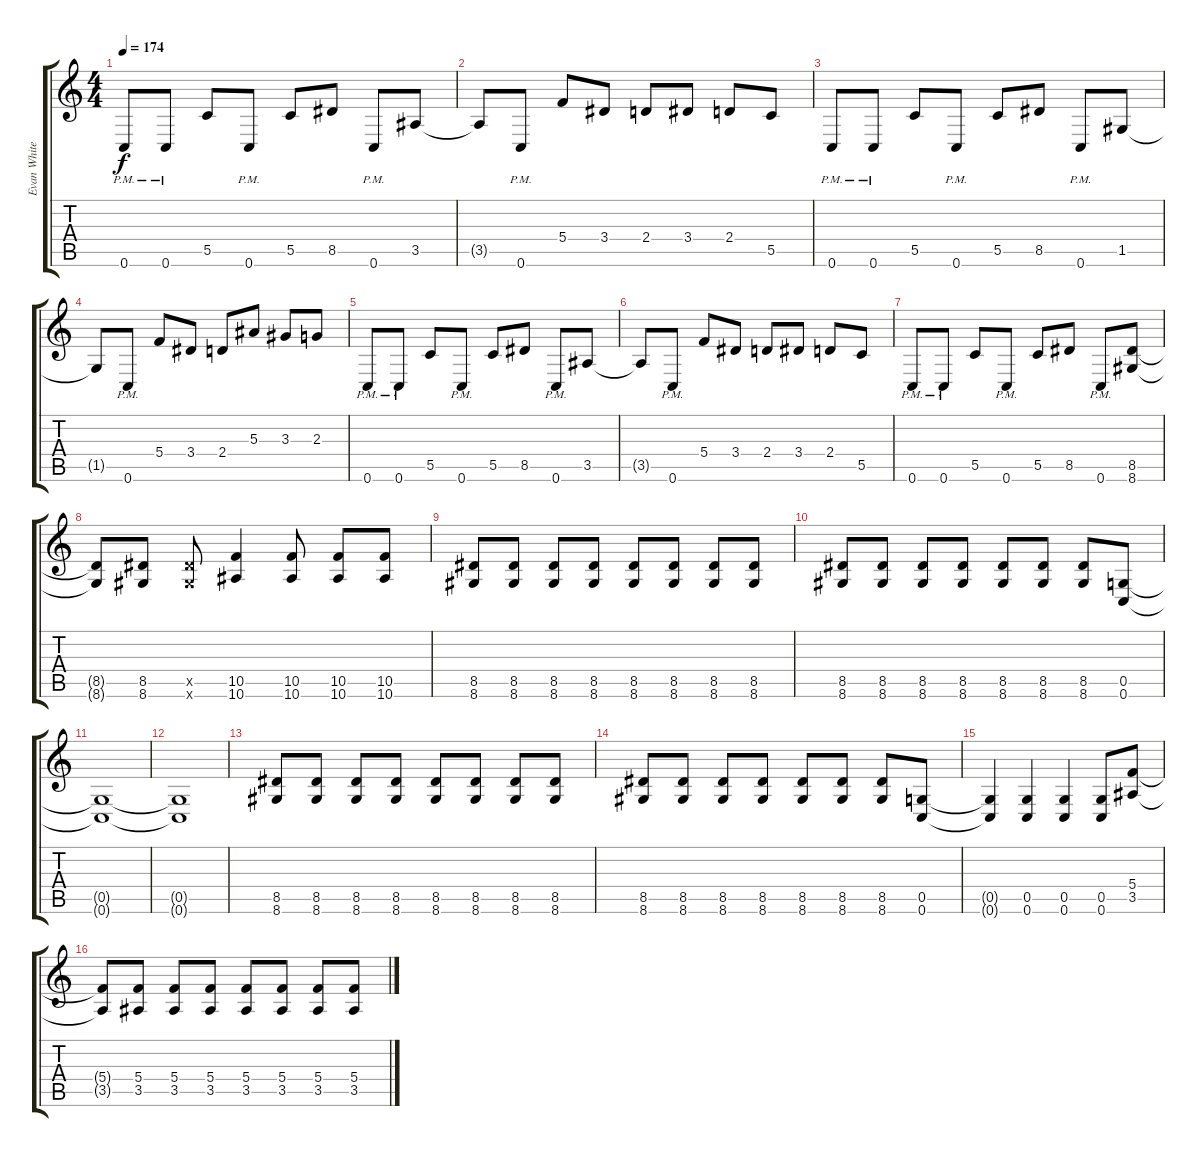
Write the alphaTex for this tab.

\track ("Evan White (Guitar 2001-2003)" "Evan White") {instrument distortionguitar}
\staff {score tabs}
\tuning (D4 A3 F3 C3 G2 C2) {hide}
\ts (4 4)
\tempo 174
\clef g2
\ks c
0.6{pm}.8{dy f} 0.6{pm}.8 5.5.8 0.6{pm}.8 5.5.8 8.5.8 0.6{pm}.8 3.5.8 |
3.5{t}.8 0.6{pm}.8 5.4.8 3.4.8 2.4.8 3.4.8 2.4.8 5.5.8 |
0.6{pm}.8 0.6{pm}.8 5.5.8 0.6{pm}.8 5.5.8 8.5.8 0.6{pm}.8 1.5.8 |
1.5{t}.8 0.6{pm}.8 5.4.8 3.4.8 2.4.8 5.3.8 3.3.8 2.3.8 |
0.6{pm}.8 0.6{pm}.8 5.5.8 0.6{pm}.8 5.5.8 8.5.8 0.6{pm}.8 3.5.8 |
3.5{t}.8 0.6{pm}.8 5.4.8 3.4.8 2.4.8 3.4.8 2.4.8 5.5.8 |
0.6{pm}.8 0.6{pm}.8 5.5.8 0.6{pm}.8 5.5.8 8.5.8 0.6{pm}.8 (8.5 8.6).8 |
(8.5{t} 8.6{t}).8 (8.5 8.6).8 (8.5{x} 8.6{x}).8 (10.5 10.6).4 (10.5 10.6).8 (10.5 10.6).8 (10.5 10.6).8 |
(8.5 8.6).8 (8.5 8.6).8 (8.5 8.6).8 (8.5 8.6).8 (8.5 8.6).8 (8.5 8.6).8 (8.5 8.6).8 (8.5 8.6).8 |
(8.5 8.6).8 (8.5 8.6).8 (8.5 8.6).8 (8.5 8.6).8 (8.5 8.6).8 (8.5 8.6).8 (8.5 8.6).8 (0.5 0.6).8 |
(0.5{t} 0.6{t}).1 |
(0.5{t} 0.6{t}).1 |
(8.5 8.6).8 (8.5 8.6).8 (8.5 8.6).8 (8.5 8.6).8 (8.5 8.6).8 (8.5 8.6).8 (8.5 8.6).8 (8.5 8.6).8 |
(8.5 8.6).8 (8.5 8.6).8 (8.5 8.6).8 (8.5 8.6).8 (8.5 8.6).8 (8.5 8.6).8 (8.5 8.6).8 (0.5 0.6).8 |
(0.5{t} 0.6{t}).4 (0.5 0.6).4 (0.5 0.6).4 (0.5 0.6).8 (5.4 3.5).8 |
(5.4{t} 3.5{t}).8 (5.4 3.5).8 (5.4 3.5).8 (5.4 3.5).8 (5.4 3.5).8 (5.4 3.5).8 (5.4 3.5).8 (5.4 3.5).8
